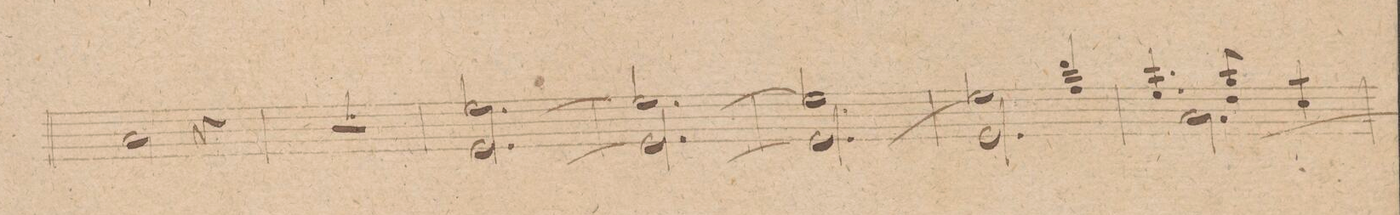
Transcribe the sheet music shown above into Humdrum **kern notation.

**kern	**dynam
*I"Baſso.	*
*clefF4	*
*k[]	*
*met(c|)	*
*M3/4	*
2C\	.
4r	.
=74	=74
2.r	.
=75	=75
*^	*
*2/left	*	*
2.G/	[>2.G [>2.GG\	.
=76	=76	=76
2.G/	2.G_> 2.GG\_>	.
=77	=77	=77
2.G/	2.G] (>2.GG\]	.
=78	=78	=78
2G/	2.G) 2.GG\	.
*2/right	*	*
4f 4A/	.	.
=79	=79	=79
[2.C\	4.e 4.G/	.
.	8d 8F/	.
.	4c 4E/	.
=80	=80	=80
*-	*-	*-
